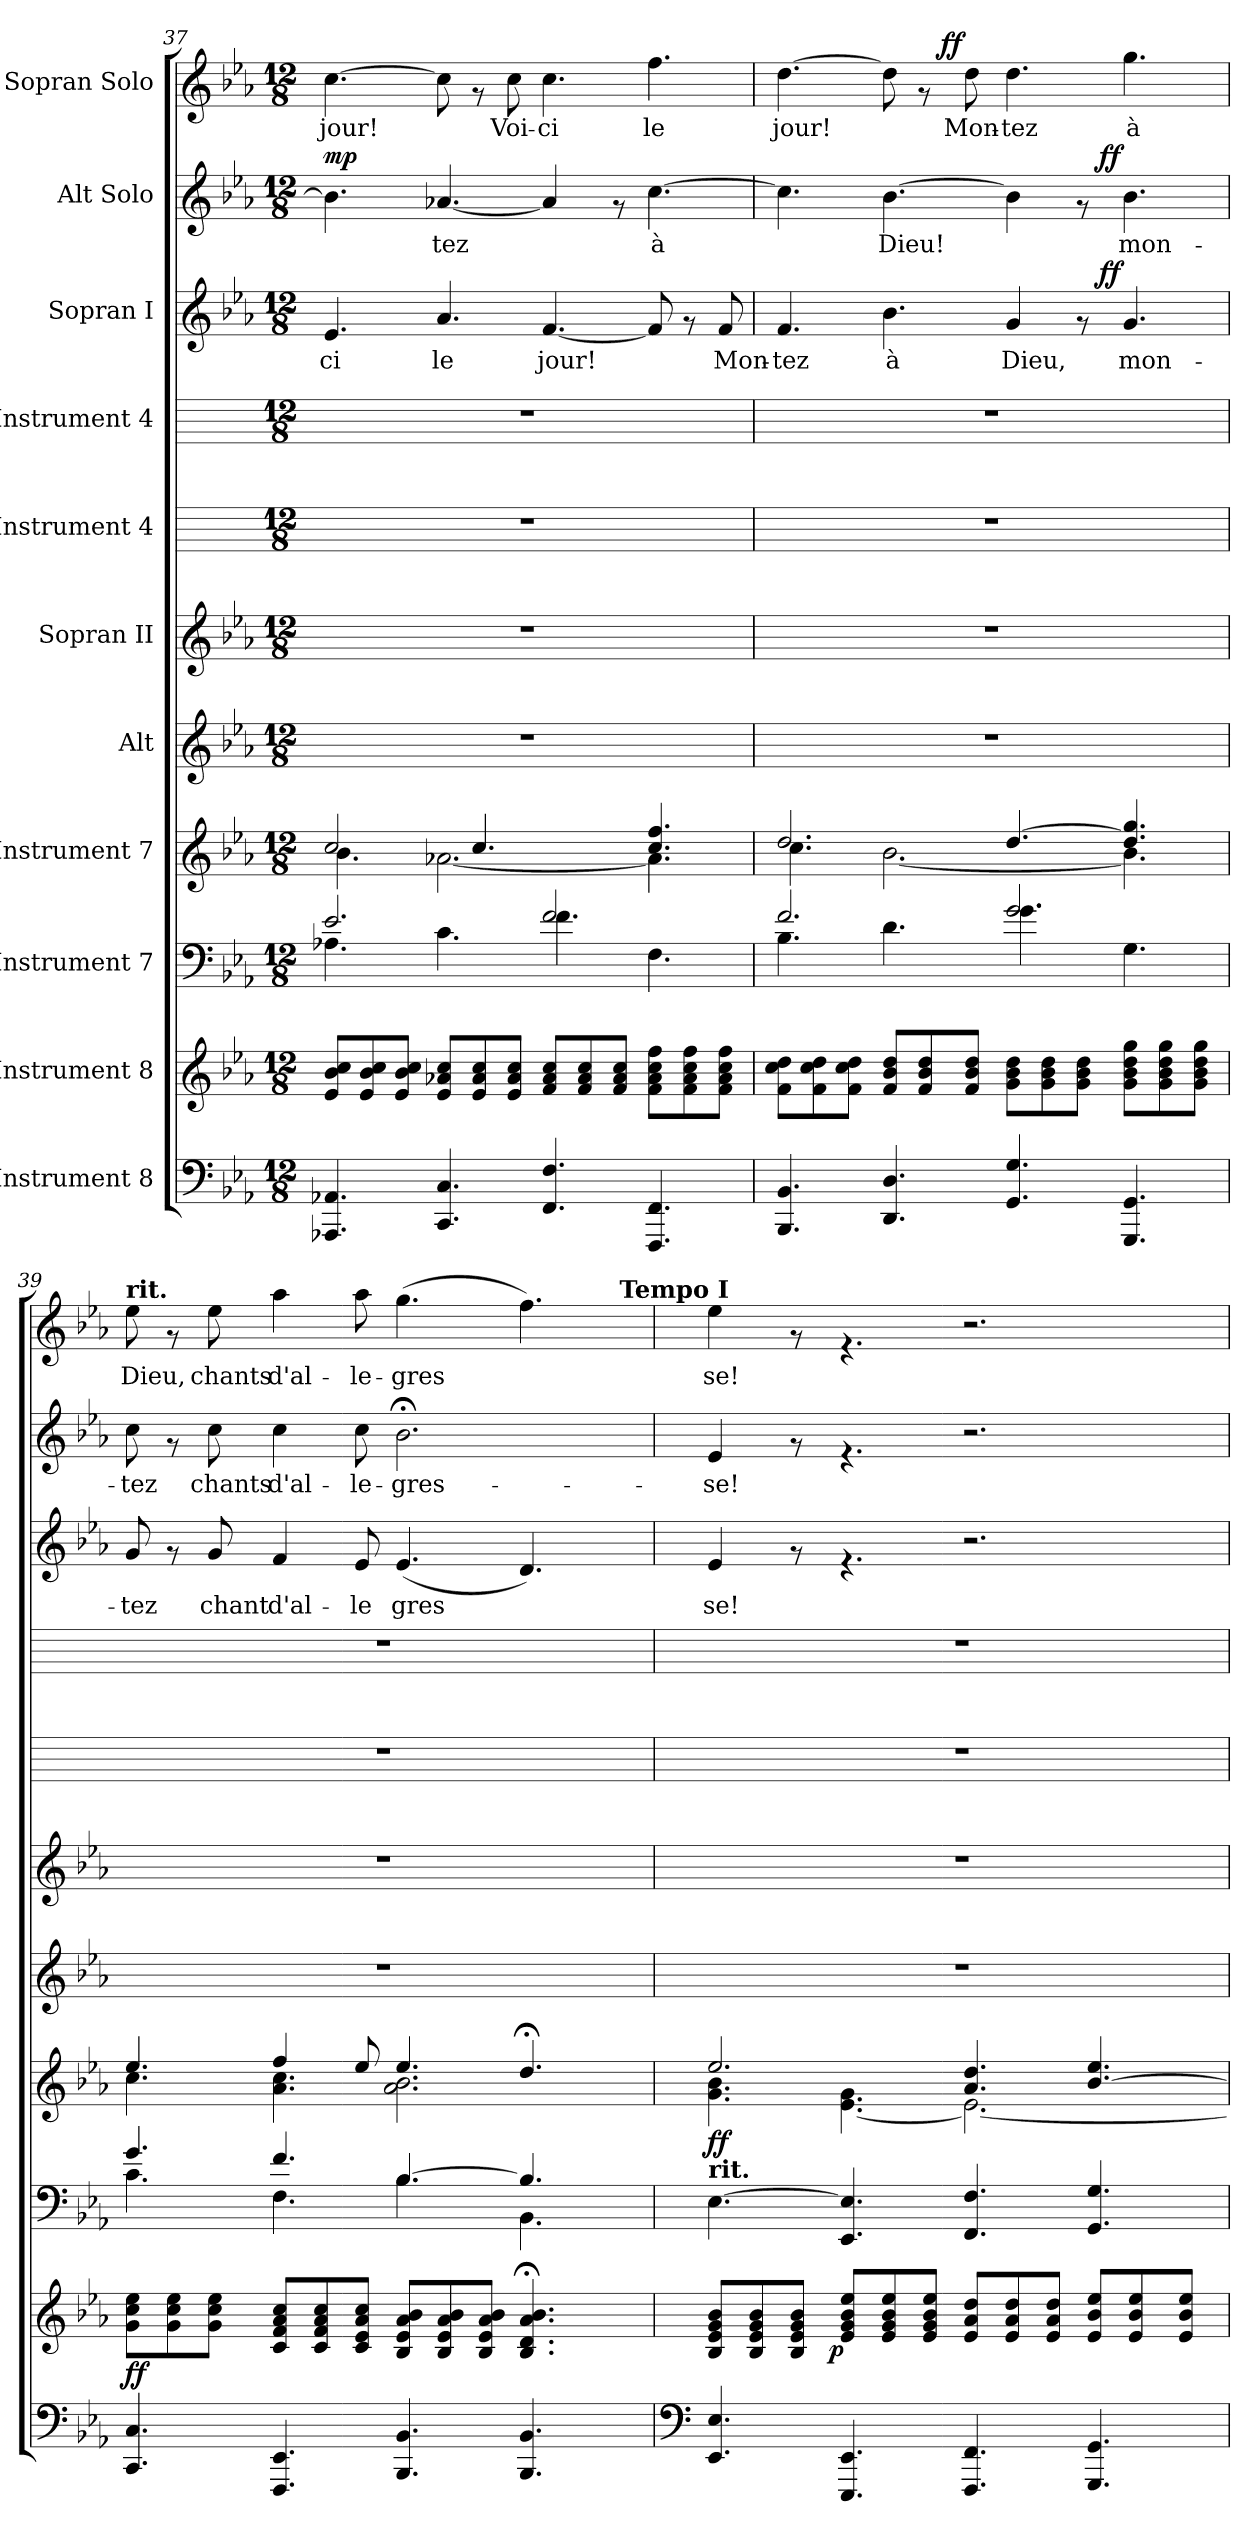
**kern	**dynam	**kern	**dynam	**kern	**kern	**dynam	**kern	**kern	**kern	**kern	**kern	**text	**dynam	**kern	**text	**dynam	**kern	**text	**dynam
*part11	*part11	*part10	*part10	*part9	*part8	*part8	*part7	*part6	*part5	*part4	*part3	*part3	*part3	*part2	*part2	*part2	*part1	*part1	*part1
*staff11	*staff11	*staff10	*staff10	*staff9	*staff8	*staff8	*staff7	*staff6	*staff5	*staff4	*staff3	*staff3	*staff3	*staff2	*staff2	*staff2	*staff1	*staff1	*staff1
*I"Instrument 8	*	*I"Instrument 8	*	*I"Instrument 7	*I"Instrument 7	*	*I"Alt	*I"Sopran II	*I"Instrument 4	*I"Instrument 4	*I"Sopran I	*	*	*I"Alt Solo	*	*	*I"Sopran Solo	*	*
*clefF4	*	*clefG2	*	*clefF4	*clefG2	*	*clefG2	*clefG2	*	*	*clefG2	*	*	*clefG2	*	*	*clefG2	*	*
*k[b-e-a-]	*	*k[b-e-a-]	*	*k[b-e-a-]	*k[b-e-a-]	*	*k[b-e-a-]	*k[b-e-a-]	*k[]	*k[]	*k[b-e-a-]	*	*	*k[b-e-a-]	*	*	*k[b-e-a-]	*	*
*E-:	*	*E-:	*	*E-:	*E-:	*	*E-:	*E-:	*C:	*C:	*E-:	*	*	*E-:	*	*	*E-:	*	*
*M12/8	*	*M12/8	*	*M12/8	*M12/8	*	*M12/8	*M12/8	*M12/8	*M12/8	*M12/8	*	*	*M12/8	*	*	*M12/8	*	*
=37	=37	=37	=37	=37	=37	=37	=37	=37	=37	=37	=37	=37	=37	=37	=37	=37	=37	=37	=37
*	*	*	*	*^	*^	*	*	*	*	*	*	*	*	*	*	*	*	*	*
!	!	!	!	!	!	!	!	!	!	!	!	!	!	!LO:LY:b:cj	!	!	!LO:LY:b:cj	!LO:DY:a	!	!LO:LY:b:cj	!
4.AAA-X/ 4.AA-X/	.	8b-/ 8e-/ 8cc/L	.	2.e-/	4.A-X\	2cc/	4.b-\	.	1.r	1.r	1.r	1.r	4.e-/	-ci	.	4.b-\]	--	mp	[>4.cc\	jour!	.
.	.	8b-/ 8e-/ 8cc/	.	.	.	.	.	.	.	.	.	.	.	.	.	.	.	.	.	.	.
.	.	8b-/ 8e-/ 8cc/J	.	.	.	.	.	.	.	.	.	.	.	.	.	.	.	.	.	.	.
!	!	!	!	!	!	!	!	!	!	!	!	!	!	!LO:LY:b:cj	!	!	!LO:LY:b:cj	!	!	!LO:LY:b:cj	!
4.CC/ 4.C/	.	8cc/ 8e-/ 8a-X/L	.	.	4.c\	.	[<2.a-X\	.	.	.	.	.	4.a-/	le	.	[<4.a-X/	-tez	.	8cc\]	.	.
.	.	8a-/ 8e-/ 8cc/	.	.	.	4.cc/	.	.	.	.	.	.	.	.	.	.	.	.	8rf	.	.
!	!	!	!	!	!	!	!	!	!	!	!	!	!	!	!	!	!	!	!	!LO:LY:b:cj	!
.	.	8a-/ 8e-/ 8cc/J	.	.	.	.	.	.	.	.	.	.	.	.	.	.	.	.	8cc\	Voi-	.
!	!	!	!	!	!	!	!	!	!	!	!	!	!	!LO:LY:b:cj	!	!	!LO:LY:b:cj	!	!	!LO:LY:b:cj	!
4.FF/ 4.F/	.	8cc/ 8a-/ 8f/L	.	2f/	4.f\	.	.	.	.	.	.	.	[<4.f/	jour!	.	4a-/]	.	.	4.cc\	-ci	.
.	.	8cc/ 8a-/ 8f/	.	.	.	4ryy	.	.	.	.	.	.	.	.	.	.	.	.	.	.	.
.	.	8cc/ 8a-/ 8f/J	.	.	.	.	.	.	.	.	.	.	.	.	.	8rf	.	.	.	.	.
!	!	!	!	!	!	!	!	!	!	!	!	!	!	!LO:LY:b:cj	!	!	!LO:LY:b:cj	!	!	!LO:LY:b:cj	!
4.FF/ 4.FFF/	.	8ff\ 8cc\ 8f\ 8a-\L	.	.	4.F\	4.ff/ 4.cc/	4.a-\]	.	.	.	.	.	8f/]	.	.	[>4.cc\	à	.	4.ff\	le	.
.	.	8cc\ 8a-\ 8f\ 8ff\	.	4ryy	.	.	.	.	.	.	.	.	8rf	.	.	.	.	.	.	.	.
!	!	!	!	!	!	!	!	!	!	!	!	!	!	!LO:LY:b:cj	!	!	!	!	!	!	!
.	.	8ff\ 8cc\ 8f\ 8a-\J	.	.	.	.	.	.	.	.	.	.	8f/	Mon-	.	.	.	.	.	.	.
=38	=38	=38	=38	=38	=38	=38	=38	=38	=38	=38	=38	=38	=38	=38	=38	=38	=38	=38	=38	=38	=38
!	!	!	!	!	!	!	!	!	!	!	!	!	!	!LO:LY:b:cj	!	!	!LO:LY:b:cj	!	!	!LO:LY:b:cj	!
*	*	*	*	*	*	*	*	*	*	*	*	*	*^	*	*	*^	*	*	*^	*	*
4.BBB-/ 4.BB-/	.	8dd\ 8cc\ 8f\L	.	2.f/	4.B-\	2.dd/	4.cc\	.	1.r	1.r	1.r	1.r	4.f/	1ryy	-tez	.	4.cc\]	1ryy	.	.	[>4.dd\	2ryy	jour!	.
.	.	8cc\ 8f\ 8dd\	.	.	.	.	.	.	.	.	.	.	.	.	.	.	.	.	.	.	.	.	.	.
.	.	8dd\ 8cc\ 8f\J	.	.	.	.	.	.	.	.	.	.	.	.	.	.	.	.	.	.	.	.	.	.
!	!	!	!	!	!	!	!	!	!	!	!	!	!	!	!LO:LY:b:cj	!	!	!	!LO:LY:b:cj	!	!	!	!LO:LY:b:cj	!
4.D/ 4.DD/	.	8b-/ 8f/ 8dd/L	.	.	4.d\	.	[<2.b-\	.	.	.	.	.	4.b-\	.	à	.	[>4.b-\	.	Dieu!	.	8dd\]	.	.	.
.	.	8dd/ 8f/ 8b-/	.	.	.	.	.	.	.	.	.	.	.	.	.	.	.	.	.	.	8rf	16ryy	.	.
!	!	!	!	!	!	!	!	!	!	!	!	!	!	!	!	!	!	!	!	!	!	!	!	!LO:DY:a
.	.	.	.	.	.	.	.	.	.	.	.	.	.	.	.	.	.	.	.	.	.	2...ryy	.	ff
!	!	!	!	!	!	!	!	!	!	!	!	!	!	!	!	!	!	!	!	!	!	!	!LO:LY:b:cj	!
.	.	8b-/ 8f/ 8dd/J	.	.	.	.	.	.	.	.	.	.	.	.	.	.	.	.	.	.	8dd\	.	Mon-	.
!	!	!	!	!	!	!	!	!	!	!	!	!	!	!	!LO:LY:b:cj	!	!	!	!LO:LY:b:cj	!	!	!	!LO:LY:b:cj	!
4.GG/ 4.G/	.	8dd\ 8b-\ 8g\L	.	2.g/	4.g\	[>4.dd/	.	.	.	.	.	.	4g/	.	Dieu,	.	4b-\]	.	.	.	4.dd\	.	-tez	.
.	.	8dd\ 8b-\ 8g\	.	.	.	.	.	.	.	.	.	.	.	.	.	.	.	.	.	.	.	.	.	.
.	.	8dd\ 8b-\ 8g\J	.	.	.	.	.	.	.	.	.	.	8rf	16ryy	.	.	8rf	16ryy	.	.	.	.	.	.
!	!	!	!	!	!	!	!	!	!	!	!	!	!	!	!	!LO:DY:a	!	!	!	!LO:DY:a	!	!	!	!
.	.	.	.	.	.	.	.	.	.	.	.	.	.	4..ryy	.	ff	.	4..ryy	.	ff	.	.	.	.
!	!	!	!	!	!	!	!	!	!	!	!	!	!	!	!LO:LY:b:cj	!	!	!	!LO:LY:b:cj	!	!	!	!LO:LY:b:cj	!
4.GG/ 4.GGG/	.	8gg\ 8dd\ 8g\ 8b-\L	.	.	4.G\	4.gg/ 4.dd/]	4.b-\]	.	.	.	.	.	4.g/	.	mon-	.	4.b-\	.	mon-	.	4.gg\	.	à	.
.	.	8dd\ 8b-\ 8g\ 8gg\	.	.	.	.	.	.	.	.	.	.	.	.	.	.	.	.	.	.	.	.	.	.
.	.	8gg\ 8dd\ 8g\ 8b-\J	.	.	.	.	.	.	.	.	.	.	.	.	.	.	.	.	.	.	.	.	.	.
!!LO:PB:g=z	!!
=39	=39	=39	=39	=39	=39	=39	=39	=39	=39	=39	=39	=39	=39	=39	=39	=39	=39	=39	=39	=39	=39	=39	=39	=39
!	!	!	!	!	!	!	!	!	!	!	!	!	!	!	!	!	!	!	!	!	!LO:TX:a:B:t=rit.	!	!	!
!	!LO:DY:a	!	!	!	!	!	!	!	!	!	!	!	!	!	!LO:LY:b:cj	!	!	!	!LO:LY:b:cj	!	!	!	!LO:LY:b:cj	!
*	*	*	*	*	*	*	*	*	*	*	*	*	*v	*v	*	*	*	*	*	*	*	*	*	*
*	*	*	*	*	*	*	*	*	*	*	*	*	*	*	*	*v	*v	*	*	*	*	*	*
4.CC/ 4.C/	ff	8ee-\ 8cc\ 8g\L	.	4.g/	4.c\	4.ee-/	4.cc\	.	1.r	1.r	1.r	1.r	8g/	-tez	.	8cc\	-tez	.	8ee-\	1ryy	Dieu,	.
.	.	8cc\ 8g\ 8ee-\	.	.	.	.	.	.	.	.	.	.	8rf	.	.	8rf	.	.	8rf	.	.	.
!	!	!	!	!	!	!	!	!	!	!	!	!	!	!LO:LY:b:cj	!	!	!LO:LY:b:cj	!	!	!	!LO:LY:b:cj	!
.	.	8ee-\ 8cc\ 8g\J	.	.	.	.	.	.	.	.	.	.	8g/	chant	.	8cc\	chants	.	8ee-\	.	chants	.
!	!	!	!	!	!	!	!	!	!	!	!	!	!	!LO:LY:b:cj	!	!	!LO:LY:b:cj	!	!	!	!LO:LY:b:cj	!
4.FFF/ 4.EE-/	.	8cc/ 8a-/ 8c/ 8f/L	.	4.f/	4.F\	4ff/	4.a-\ 4.cc\	.	.	.	.	.	4f/	d'al-	.	4cc\	d'al-	.	4aa-\	.	d'al-	.
.	.	8cc/ 8a-/ 8f/ 8c/	.	.	.	.	.	.	.	.	.	.	.	.	.	.	.	.	.	.	.	.
!	!	!	!	!	!	!	!	!	!	!	!	!	!	!LO:LY:b:cj	!	!	!LO:LY:b:cj	!	!	!	!LO:LY:b:cj	!
.	.	8a-/ 8e-/ 8c/ 8cc/J	.	.	.	8ee-/	.	.	.	.	.	.	8e-/	-le	.	8cc\	-le-	.	8aa-\	.	-le-	.
!	!	!	!	!	!	!	!	!	!	!	!	!	!	!LO:LY:b:cj	!	!	!LO:LY:b:cj	!	!	!	!LO:LY:b:cj	!
4.BB-/ 4.BBB-/	.	8a-/ 8e-/ 8B-/ 8b-/L	.	[>4.B-/	4.B-\	4.ee-/	2.a-\ 2.b-\	.	.	.	.	.	(<4.e-/	gres-	.	2.b-;<\	-gres-	.	(>4.gg\	.	-gres-	.
.	.	8a-/ 8e-/ 8B-/ 8b-/	.	.	.	.	.	.	.	.	.	.	.	.	.	.	.	.	.	.	.	.
.	.	8a-/ 8e-/ 8B-/ 8b-/J	.	.	.	.	.	.	.	.	.	.	.	.	.	.	.	.	.	4ryy	.	.
!	!	!	!	!	!	!	!	!	!	!	!	!	!	!LO:LY:b:cj	!	!	!	!	!	!	!LO:LY:b:cj	!
4.BBB-/ 4.BB-/	.	4.a-/;< 4.d/;< 4.B-/;< 4.b-/;<	.	4.B-/]	4.BB-\	4.dd;</	.	.	.	.	.	.	4.d/)	--	.	.	.	.	4.ff\)	.	--	.
.	.	.	.	.	.	.	.	.	.	.	.	.	.	.	.	.	.	.	.	8ryy	.	.
.	.	.	.	.	.	.	.	.	.	.	.	.	.	.	.	.	.	.	.	32ryy	.	.
!	!	!	!	!	!	!	!	!	!	!	!	!	!	!	!	!	!	!	!	!LO:TX:a:B:t=Tempo I	!	!
.	.	.	.	.	.	.	.	.	.	.	.	.	.	.	.	.	.	.	.	16.ryy	.	.
*	*	*	*	*v	*v	*	*	*	*	*	*	*	*	*	*	*	*	*	*v	*v	*	*
=40	=40	=40	=40	=40	=40	=40	=40	=40	=40	=40	=40	=40	=40	=40	=40	=40	=40	=40	=40	=40
*clefF4	*	*	*	*	*	*	*	*	*	*	*	*	*	*	*	*	*	*	*	*
*	*	*	*	*^	*	*	*	*	*	*	*	*	*	*	*	*	*	*^	*	*
!	!	!	!	!	!	!LO:TX:b:B:t=rit.	!	!	!	!	!	!	!	!	!	!	!	!	!	!	!	!
!	!	!	!	!	!	!	!	!LO:DY:b	!	!	!	!	!	!LO:LY:b:cj	!	!	!LO:LY:b:cj	!	!	!	!LO:LY:b:cj	!
*	*	*^	*	*v	*v	*	*	*	*	*	*	*	*	*	*	*	*	*	*v	*v	*	*
4.E-/ 4.EE-/	.	8b-/ 8g/ 8e-/ 8B-/L	4ryy	.	[>4.E-\	2.ee-/	4.g\ 4.b-\	ff	1.r	1.r	1.r	1.r	4e-/	-se!	.	4e-/	-se!	.	4ee-\	-se!	.
.	.	8b-/ 8e-/ 8B-/ 8g/	.	.	.	.	.	.	.	.	.	.	.	.	.	.	.	.	.	.	.
.	.	8g/ 8e-/ 8B-/ 8b-/J	16..ryy	.	.	.	.	.	.	.	.	.	8rf	.	.	8rf	.	.	8rf	.	.
!	!	!	!	!LO:DY:b	!	!	!	!	!	!	!	!	!	!	!	!	!	!	!	!	!
.	.	.	1ryy	p	.	.	.	.	.	.	.	.	.	.	.	.	.	.	.	.	.
4.EE-/ 4.EEE-/	.	8b-/ 8g/ 8e-/ 8ee-/L	.	.	4.E-/] 4.EE-/	.	[<4.e-\ 4.g\	.	.	.	.	.	4.rf	.	.	4.rf	.	.	4.rf	.	.
.	.	8b-/ 8g/ 8e-/ 8ee-/	.	.	.	.	.	.	.	.	.	.	.	.	.	.	.	.	.	.	.
.	.	8ee-/ 8b-/ 8g/ 8e-/J	.	.	.	.	.	.	.	.	.	.	.	.	.	.	.	.	.	.	.
4.FF/ 4.FFF/	.	8a-/ 8e-/ 8dd/L	.	.	4.F/ 4.FF/	4.a-/ 4.dd/	2.e-\_<	.	.	.	.	.	2.r	.	.	2.r	.	.	2.r	.	.
.	.	8dd/ 8e-/ 8a-/	.	.	.	.	.	.	.	.	.	.	.	.	.	.	.	.	.	.	.
.	.	8dd/ 8e-/ 8a-/J	.	.	.	.	.	.	.	.	.	.	.	.	.	.	.	.	.	.	.
4.GGG/ 4.GG/	.	8b-/ 8e-/ 8ee-/L	.	.	4.G/ 4.GG/	4.ee-/ [>4.b-/	.	.	.	.	.	.	.	.	.	.	.	.	.	.	.
.	.	8b-/ 8e-/ 8ee-/	.	.	.	.	.	.	.	.	.	.	.	.	.	.	.	.	.	.	.
.	.	.	8ryy	.	.	.	.	.	.	.	.	.	.	.	.	.	.	.	.	.	.
.	.	8ee-/ 8e-/ 8b-/J	.	.	.	.	.	.	.	.	.	.	.	.	.	.	.	.	.	.	.
.	.	.	64ryy	.	.	.	.	.	.	.	.	.	.	.	.	.	.	.	.	.	.
*	*	*v	*v	*	*	*v	*v	*	*	*	*	*	*	*	*	*	*	*	*	*	*
=	=	=	=	=	=	=	=	=	=	=	=	=	=	=	=	=	=	=	=
*-	*-	*-	*-	*-	*-	*-	*-	*-	*-	*-	*-	*-	*-	*-	*-	*-	*-	*-	*-
